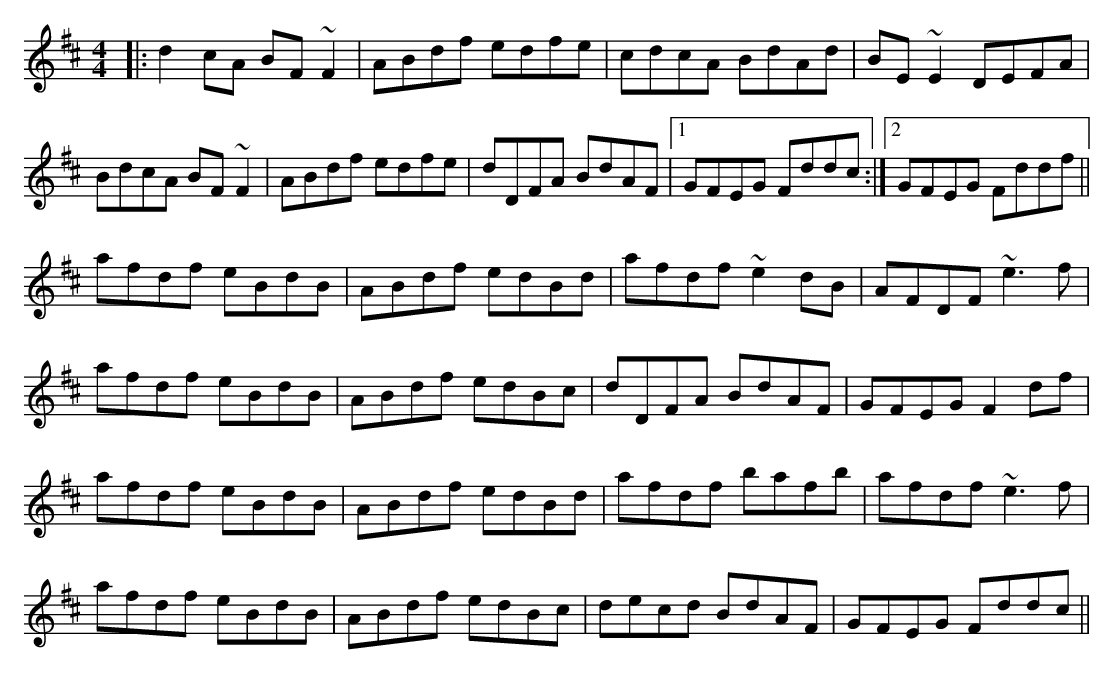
X:1
M:4/4
K:D
|:d2cA BF~F2|ABdf edfe|cdcA BdAd|BE~E2 DEFA|
BdcA BF~F2|ABdf edfe|dDFA BdAF|1 GFEG Fddc:|2 GFEG Fddf||
afdf eBdB|ABdf edBd|afdf ~e2dB|AFDF ~e3f|
afdf eBdB|ABdf edBc|dDFA BdAF|GFEG F2df|
afdf eBdB|ABdf edBd|afdf bafb|afdf ~e3f|
afdf eBdB|ABdf edBc|decd BdAF|GFEG Fddc||
